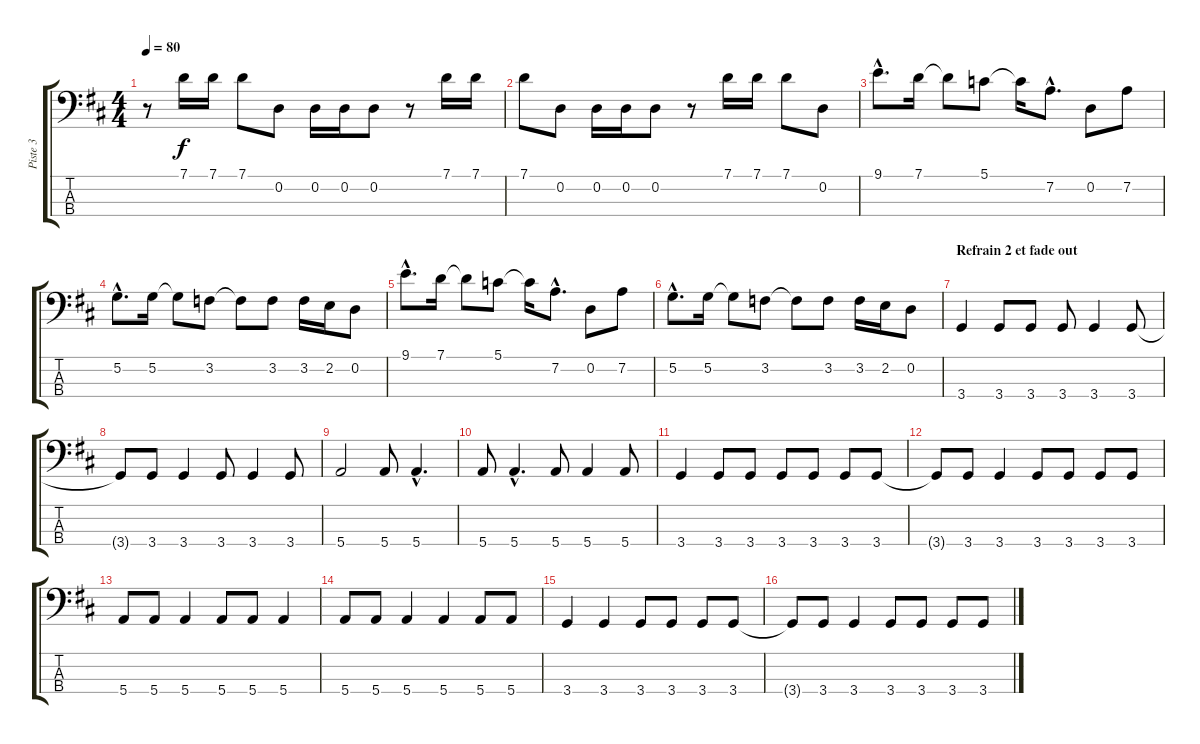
\track ("Piste 3" "Piste 3") {instrument electricbassfinger}
\staff {score tabs}
\tuning (G2 D2 A1 E1) {hide}
\ts (4 4)
\tempo 80
\clef f4
\ks d
r.8{dy f} 7.1.16 7.1.16 7.1.8 0.2.8 0.2.16 0.2.16 0.2.8 r.8 7.1.16 7.1.16 |
7.1.8 0.2.8 0.2.16 0.2.16 0.2.8 r.8 7.1.16 7.1.16 7.1.8 0.2.8 |
9.1{hac}.8{d} 7.1.16 7.1{t}.8 5.1.8 5.1{t}.16 7.2{hac}.8{d} 0.2.8 7.2.8 |
5.2{hac}.8{d} 5.2.16 5.2{t}.8 3.2.8 3.2{t}.8 3.2.8 3.2.16 2.2.16 0.2.8 |
9.1{hac}.8{d} 7.1.16 7.1{t}.8 5.1.8 5.1{t}.16 7.2{hac}.8{d} 0.2.8 7.2.8 |
5.2{hac}.8{d} 5.2.16 5.2{t}.8 3.2.8 3.2{t}.8 3.2.8 3.2.16 2.2.16 0.2.8 |
\section ("" "Refrain 2 et fade out")
3.4.4 3.4.8 3.4.8 3.4.8 3.4.4 3.4.8 |
3.4{t}.8 3.4.8 3.4.4 3.4.8 3.4.4 3.4.8 |
5.4.2 5.4.8 5.4{hac}.4{d} |
5.4.8 5.4{hac}.4{d} 5.4.8 5.4.4 5.4.8 |
3.4.4 3.4.8 3.4.8 3.4.8 3.4.8 3.4.8 3.4.8 |
3.4{t}.8 3.4.8 3.4.4 3.4.8 3.4.8 3.4.8 3.4.8 |
5.4.8 5.4.8 5.4.4 5.4.8 5.4.8 5.4.4 |
5.4.8 5.4.8 5.4.4 5.4.4 5.4.8 5.4.8 |
3.4.4 3.4.4 3.4.8 3.4.8 3.4.8 3.4.8 |
3.4{t}.8 3.4.8 3.4.4 3.4.8 3.4.8 3.4.8 3.4.8
